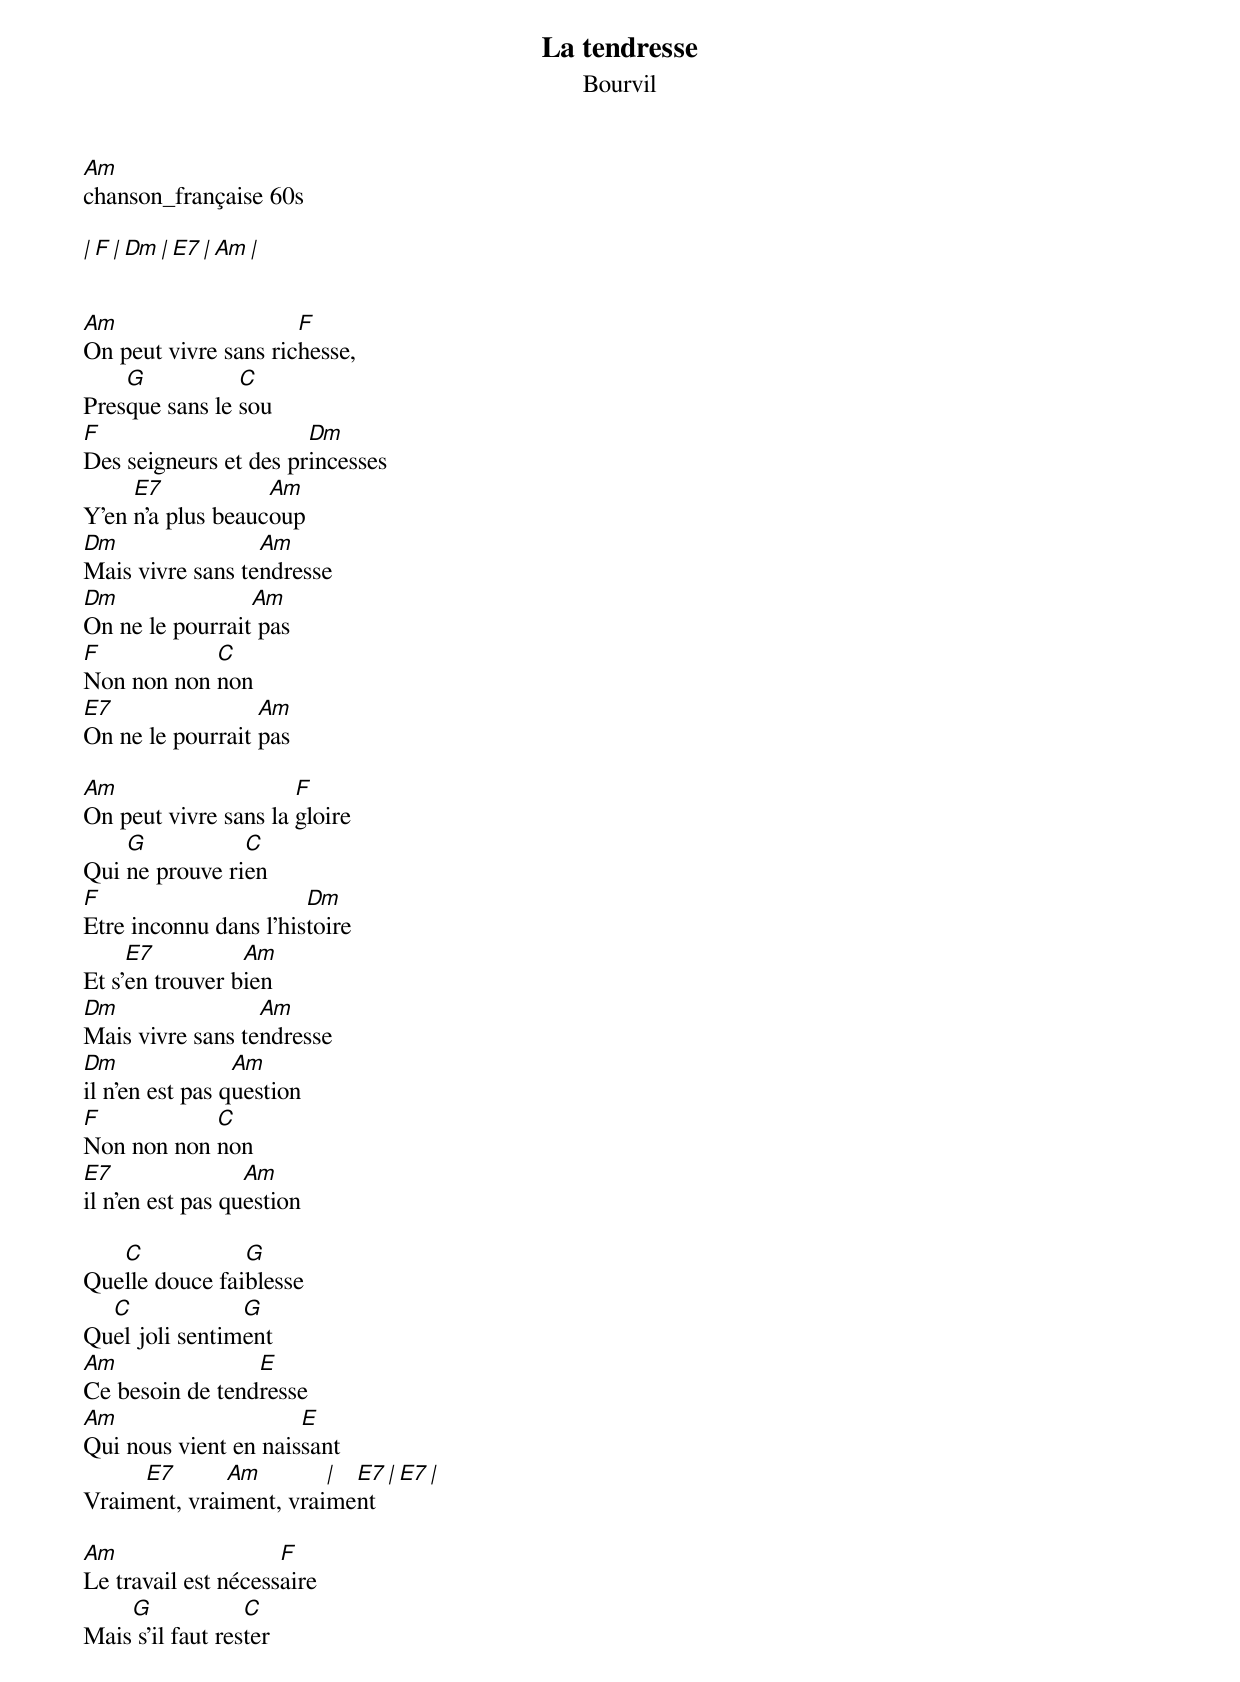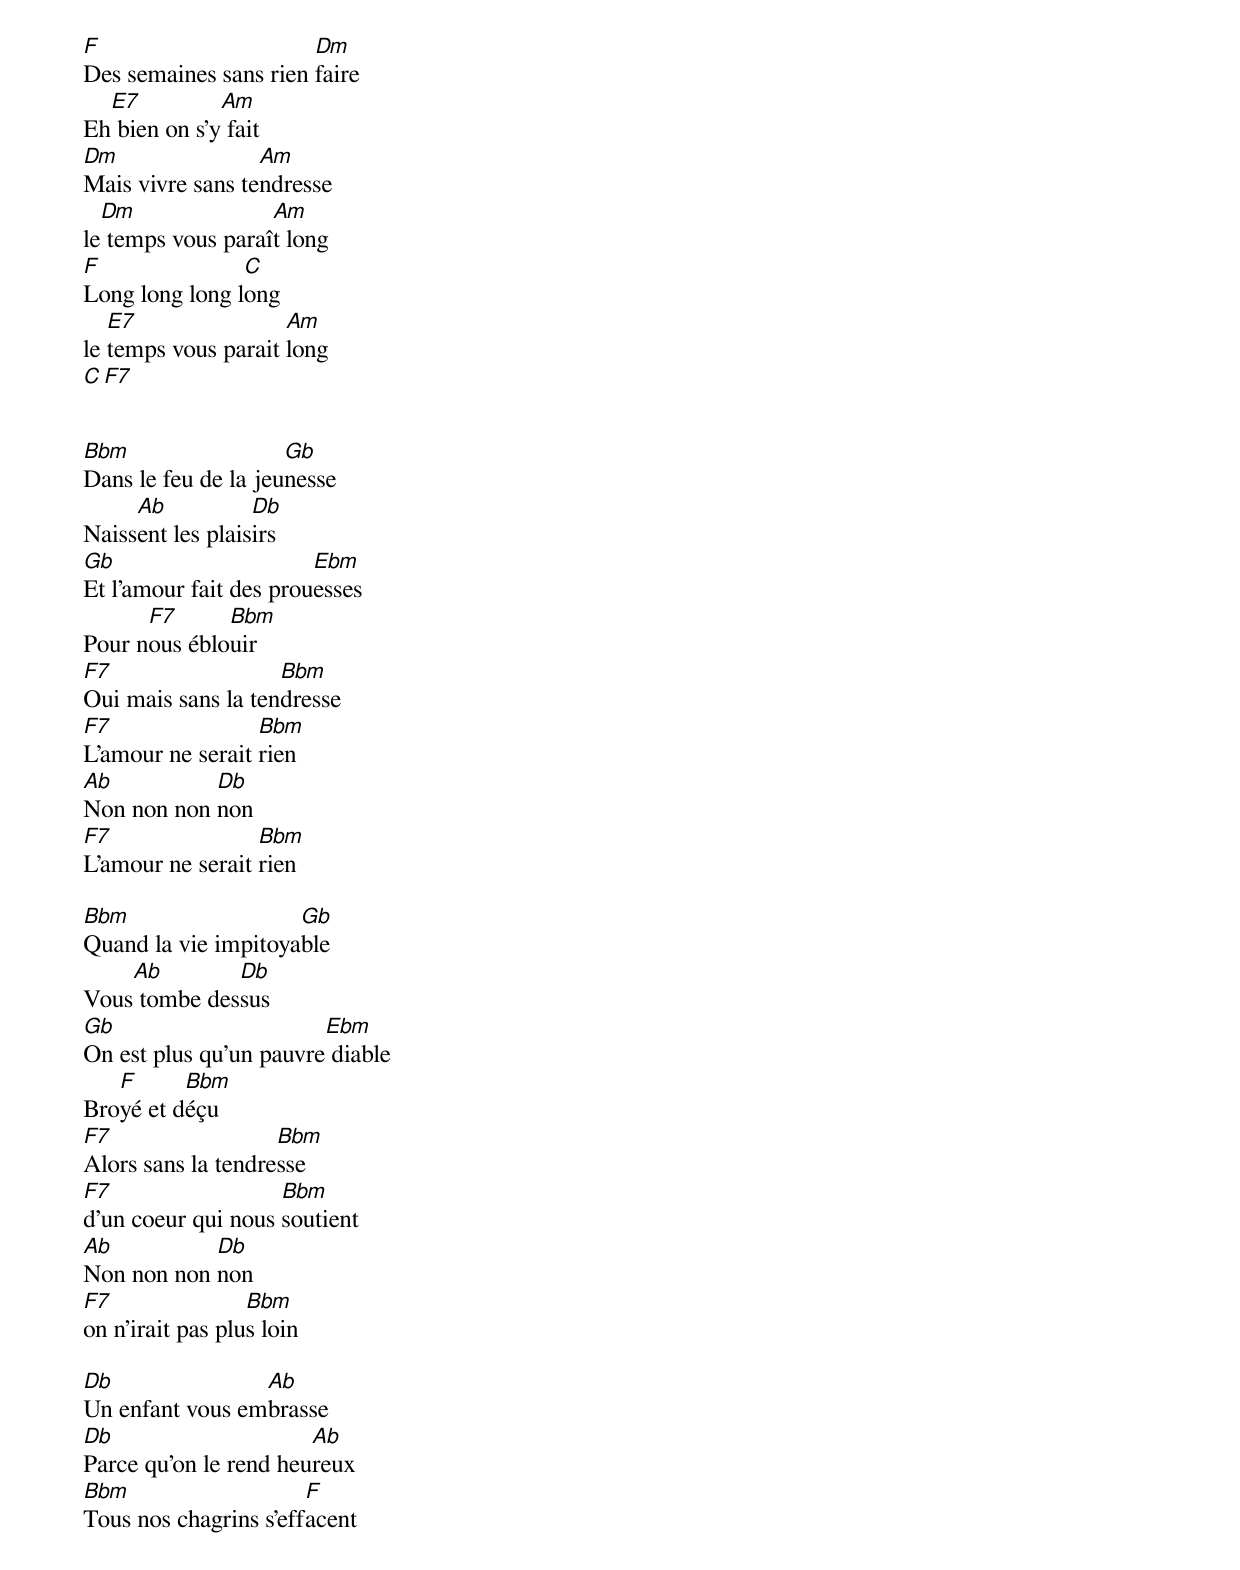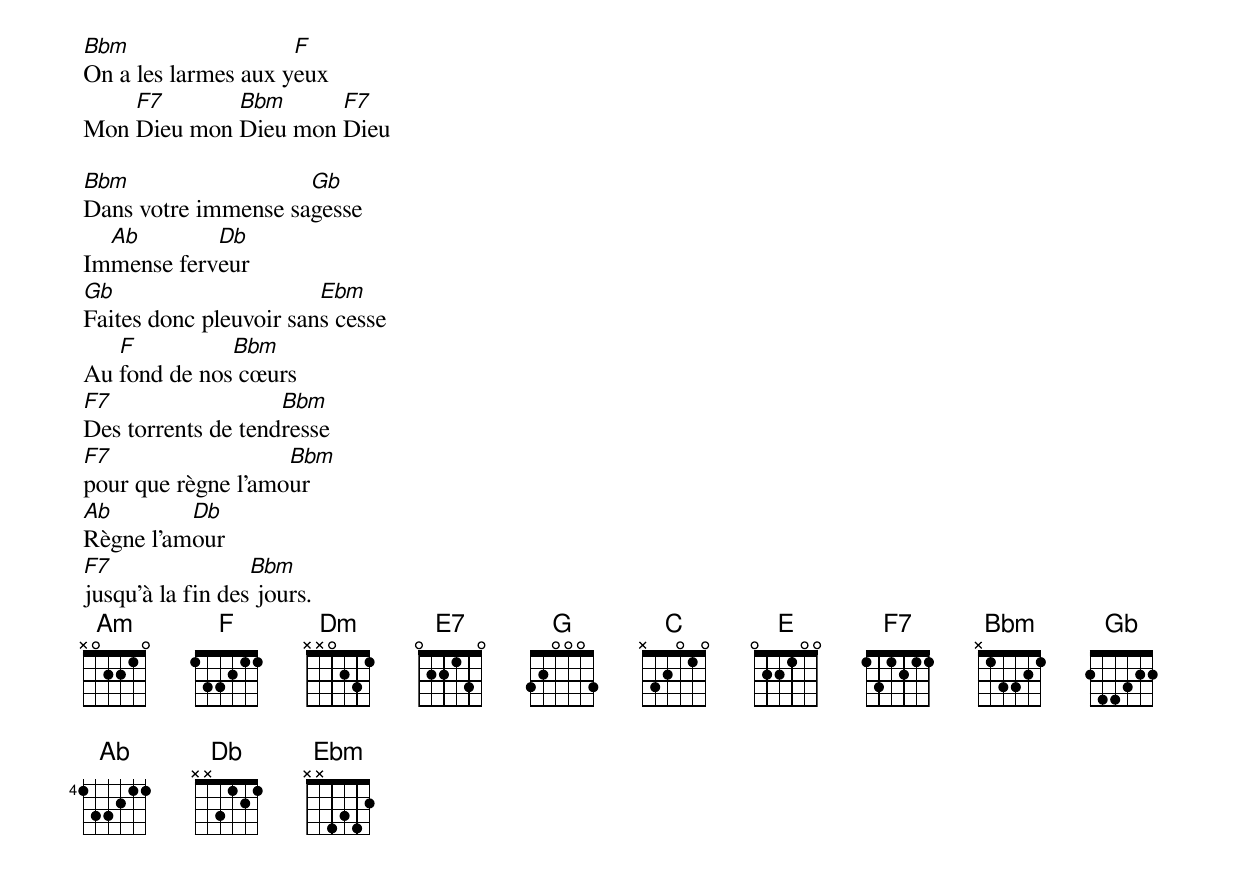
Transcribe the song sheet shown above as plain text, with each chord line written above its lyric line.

La tendresse
Bourvil
Am
chanson_française 60s

| F      | Dm      | E7     | Am     |


Am                    F
On peut vivre sans richesse,
    G           C
Presque sans le sou
F                      Dm
Des seigneurs et des princesses
     E7            Am
Y'en n'a plus beaucoup
Dm                Am
Mais vivre sans tendresse
Dm               Am
On ne le pourrait pas
F           C
Non non non non
E7                Am
On ne le pourrait pas

Am                    F
On peut vivre sans la gloire
    G           C
Qui ne prouve rien
F                      Dm
Etre inconnu dans l'histoire
     E7          Am
Et s'en trouver bien
Dm                Am
Mais vivre sans tendresse
Dm               Am
il n'en est pas question
F           C
Non non non non
E7                Am
il n'en est pas question

   C            G
Quelle douce faiblesse
  C             G
Quel joli sentiment
Am               E
Ce besoin de tendresse
Am                    E
Qui nous vient en naissant
     E7       Am        | E7     | E7     |
Vraiment, vraiment, vraiment

Am                   F
Le travail est nécessaire
    G             C
Mais s'il faut rester
F                      Dm
Des semaines sans rien faire
  E7          Am
Eh bien on s'y fait
Dm                Am
Mais vivre sans tendresse
  Dm               Am
le temps vous paraît long
F               C
Long long long long
   E7                Am
le temps vous parait long
C  F7


Bbm                  Gb
Dans le feu de la jeunesse
     Ab           Db
Naissent les plaisirs
Gb                      Ebm
Et l'amour fait des prouesses
      F7      Bbm
Pour nous éblouir
F7                  Bbm
Oui mais sans la tendresse
F7                Bbm
L'amour ne serait rien
Ab          Db
Non non non non
F7                Bbm
L'amour ne serait rien

Bbm                  Gb
Quand la vie impitoyable
    Ab        Db
Vous tombe dessus
Gb                      Ebm
On est plus qu'un pauvre diable
   F      Bbm
Broyé et déçu
F7                  Bbm
Alors sans la tendresse
F7                  Bbm
d'un coeur qui nous soutient
Ab          Db
Non non non non
F7                Bbm
on n'irait pas plus loin

Db               Ab
Un enfant vous embrasse
Db                     Ab
Parce qu'on le rend heureux
Bbm                    F
Tous nos chagrins s'effacent
Bbm                  F
On a les larmes aux yeux
    F7       Bbm      F7
Mon Dieu mon Dieu mon Dieu

Bbm                  Gb
Dans votre immense sagesse
  Ab        Db
Immense ferveur
Gb                      Ebm
Faites donc pleuvoir sans cesse
   F          Bbm
Au fond de nos cœurs
F7                  Bbm
Des torrents de tendresse
F7                  Bbm
pour que règne l'amour
Ab        Db
Règne l'amour
F7                Bbm
jusqu'à la fin des jours.
